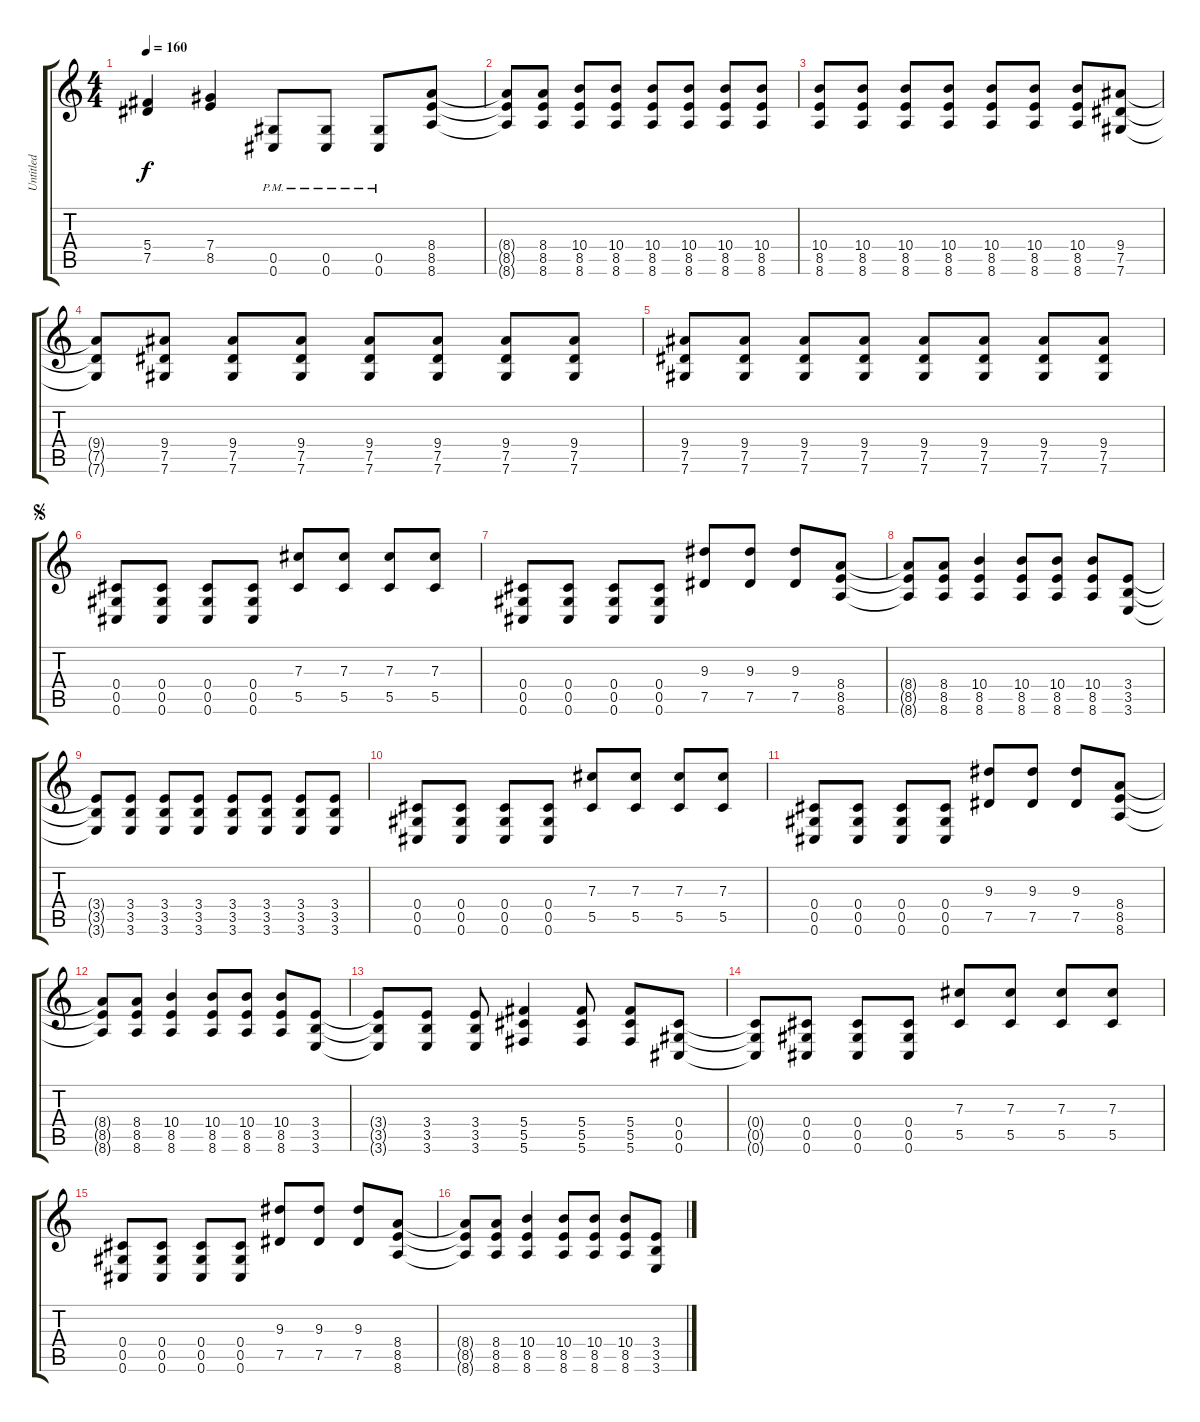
\track ("Untitled" "Untitled") {instrument distortionguitar}
\staff {score tabs}
\tuning (Eb4 Bb3 Gb3 Db3 Ab2 Db2) {hide}
\ts (4 4)
\tempo 160
\clef g2
\ks c
(5.4 7.5).4{dy f} (7.4 8.5).4 (0.5{pm} 0.6{pm}).8 (0.5{pm} 0.6{pm}).8 (0.5{pm} 0.6{pm}).8 (8.4 8.5 8.6).8 |
(8.4{t} 8.5{t} 8.6{t}).8 (8.4 8.5 8.6).8 (10.4 8.5 8.6).8 (10.4 8.5 8.6).8 (10.4 8.5 8.6).8 (10.4 8.5 8.6).8 (10.4 8.5 8.6).8 (10.4 8.5 8.6).8 |
(10.4 8.5 8.6).8 (10.4 8.5 8.6).8 (10.4 8.5 8.6).8 (10.4 8.5 8.6).8 (10.4 8.5 8.6).8 (10.4 8.5 8.6).8 (10.4 8.5 8.6).8 (9.4 7.5 7.6).8 |
(9.4{t} 7.5{t} 7.6{t}).8 (9.4 7.5 7.6).8 (9.4 7.5 7.6).8 (9.4 7.5 7.6).8 (9.4 7.5 7.6).8 (9.4 7.5 7.6).8 (9.4 7.5 7.6).8 (9.4 7.5 7.6).8 |
(9.4 7.5 7.6).8 (9.4 7.5 7.6).8 (9.4 7.5 7.6).8 (9.4 7.5 7.6).8 (9.4 7.5 7.6).8 (9.4 7.5 7.6).8 (9.4 7.5 7.6).8 (9.4 7.5 7.6).8 |
\jump segno
(0.4 0.5 0.6).8 (0.4 0.5 0.6).8 (0.4 0.5 0.6).8 (0.4 0.5 0.6).8 (7.3 5.5).8 (7.3 5.5).8 (7.3 5.5).8 (7.3 5.5).8 |
(0.4 0.5 0.6).8 (0.4 0.5 0.6).8 (0.4 0.5 0.6).8 (0.4 0.5 0.6).8 (9.3 7.5).8 (9.3 7.5).8 (9.3 7.5).8 (8.4 8.5 8.6).8 |
(8.4{t} 8.5{t} 8.6{t}).8 (8.4 8.5 8.6).8 (10.4 8.5 8.6).4 (10.4 8.5 8.6).8 (10.4 8.5 8.6).8 (10.4 8.5 8.6).8 (3.4 3.5 3.6).8 |
(3.4{t} 3.5{t} 3.6{t}).8 (3.4 3.5 3.6).8 (3.4 3.5 3.6).8 (3.4 3.5 3.6).8 (3.4 3.5 3.6).8 (3.4 3.5 3.6).8 (3.4 3.5 3.6).8 (3.4 3.5 3.6).8 |
(0.4 0.5 0.6).8 (0.4 0.5 0.6).8 (0.4 0.5 0.6).8 (0.4 0.5 0.6).8 (7.3 5.5).8 (7.3 5.5).8 (7.3 5.5).8 (7.3 5.5).8 |
(0.4 0.5 0.6).8 (0.4 0.5 0.6).8 (0.4 0.5 0.6).8 (0.4 0.5 0.6).8 (9.3 7.5).8 (9.3 7.5).8 (9.3 7.5).8 (8.4 8.5 8.6).8 |
(8.4{t} 8.5{t} 8.6{t}).8 (8.4 8.5 8.6).8 (10.4 8.5 8.6).4 (10.4 8.5 8.6).8 (10.4 8.5 8.6).8 (10.4 8.5 8.6).8 (3.4 3.5 3.6).8 |
(3.4{t} 3.5{t} 3.6{t}).8 (3.4 3.5 3.6).8 (3.4 3.5 3.6).8 (5.4 5.5 5.6).4 (5.4 5.5 5.6).8 (5.4 5.5 5.6).8 (0.4 0.5 0.6).8 |
(0.4{t} 0.5{t} 0.6{t}).8 (0.4 0.5 0.6).8 (0.4 0.5 0.6).8 (0.4 0.5 0.6).8 (7.3 5.5).8 (7.3 5.5).8 (7.3 5.5).8 (7.3 5.5).8 |
(0.4 0.5 0.6).8 (0.4 0.5 0.6).8 (0.4 0.5 0.6).8 (0.4 0.5 0.6).8 (9.3 7.5).8 (9.3 7.5).8 (9.3 7.5).8 (8.4 8.5 8.6).8 |
(8.4{t} 8.5{t} 8.6{t}).8 (8.4 8.5 8.6).8 (10.4 8.5 8.6).4 (10.4 8.5 8.6).8 (10.4 8.5 8.6).8 (10.4 8.5 8.6).8 (3.4 3.5 3.6).8
